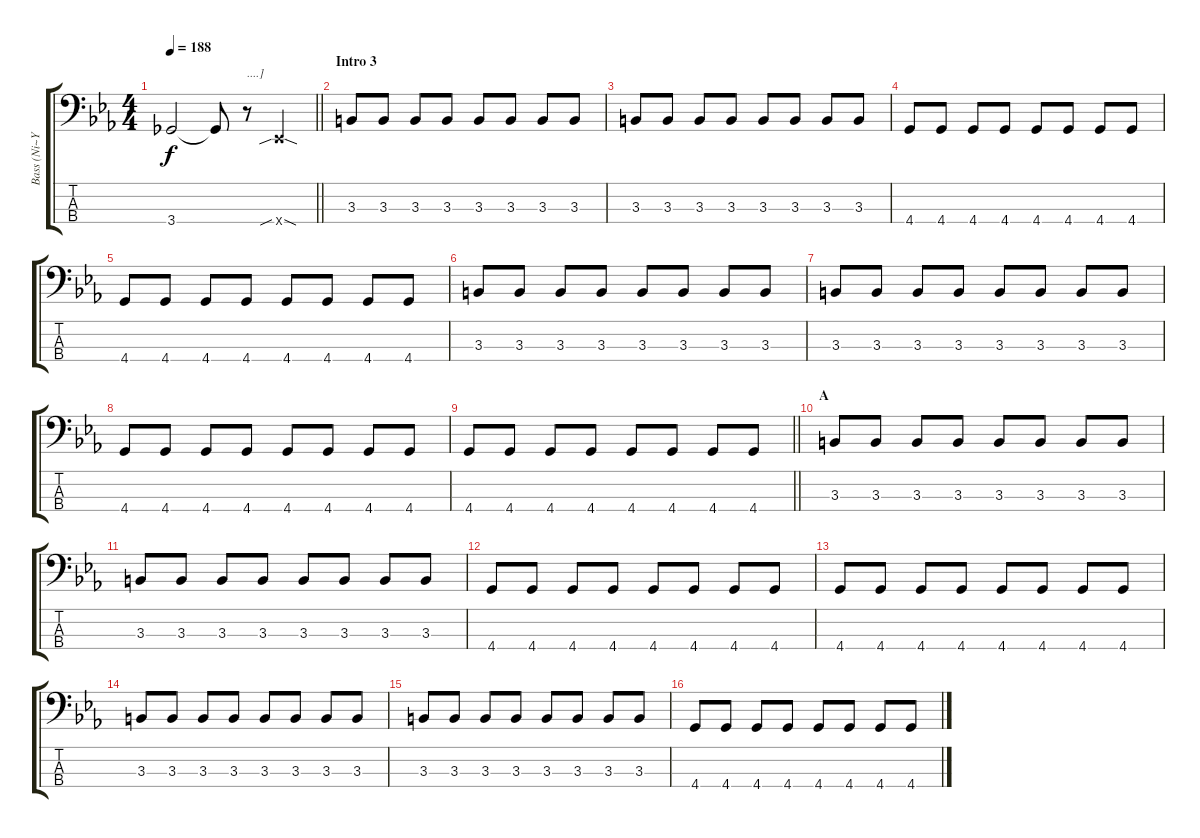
\track ("Bass (Ni~Ya)" "Bass (Ni~Y") {instrument electricbasspick}
\staff {score tabs}
\tuning (Gb2 Db2 Ab1 Eb1) {hide}
\ts (4 4)
\tempo 188
\clef f4
\barLineRight lightlight
\ks eb
3.4{t}.2{dy f} 3.4{t}.8 r.8{txt "....]"} 0.4{sib sod x}.4{instrument electricbasspick} |
\section ("" "Intro 3")
3.3.8 3.3.8 3.3.8 3.3.8 3.3.8 3.3.8 3.3.8 3.3.8 |
3.3.8 3.3.8 3.3.8 3.3.8 3.3.8 3.3.8 3.3.8 3.3.8 |
4.4.8 4.4.8 4.4.8 4.4.8 4.4.8 4.4.8 4.4.8 4.4.8 |
4.4.8 4.4.8 4.4.8 4.4.8 4.4.8 4.4.8 4.4.8 4.4.8 |
3.3.8 3.3.8 3.3.8 3.3.8 3.3.8 3.3.8 3.3.8 3.3.8 |
3.3.8 3.3.8 3.3.8 3.3.8 3.3.8 3.3.8 3.3.8 3.3.8 |
4.4.8 4.4.8 4.4.8 4.4.8 4.4.8 4.4.8 4.4.8 4.4.8 |
\barLineRight lightlight
4.4.8 4.4.8 4.4.8 4.4.8 4.4.8 4.4.8 4.4.8 4.4.8 |
\section ("" "A")
3.3.8 3.3.8 3.3.8 3.3.8 3.3.8 3.3.8 3.3.8 3.3.8 |
3.3.8 3.3.8 3.3.8 3.3.8 3.3.8 3.3.8 3.3.8 3.3.8 |
4.4.8 4.4.8 4.4.8 4.4.8 4.4.8 4.4.8 4.4.8 4.4.8 |
4.4.8 4.4.8 4.4.8 4.4.8 4.4.8 4.4.8 4.4.8 4.4.8 |
3.3.8 3.3.8 3.3.8 3.3.8 3.3.8 3.3.8 3.3.8 3.3.8 |
3.3.8 3.3.8 3.3.8 3.3.8 3.3.8 3.3.8 3.3.8 3.3.8 |
4.4.8 4.4.8 4.4.8 4.4.8 4.4.8 4.4.8 4.4.8 4.4.8
